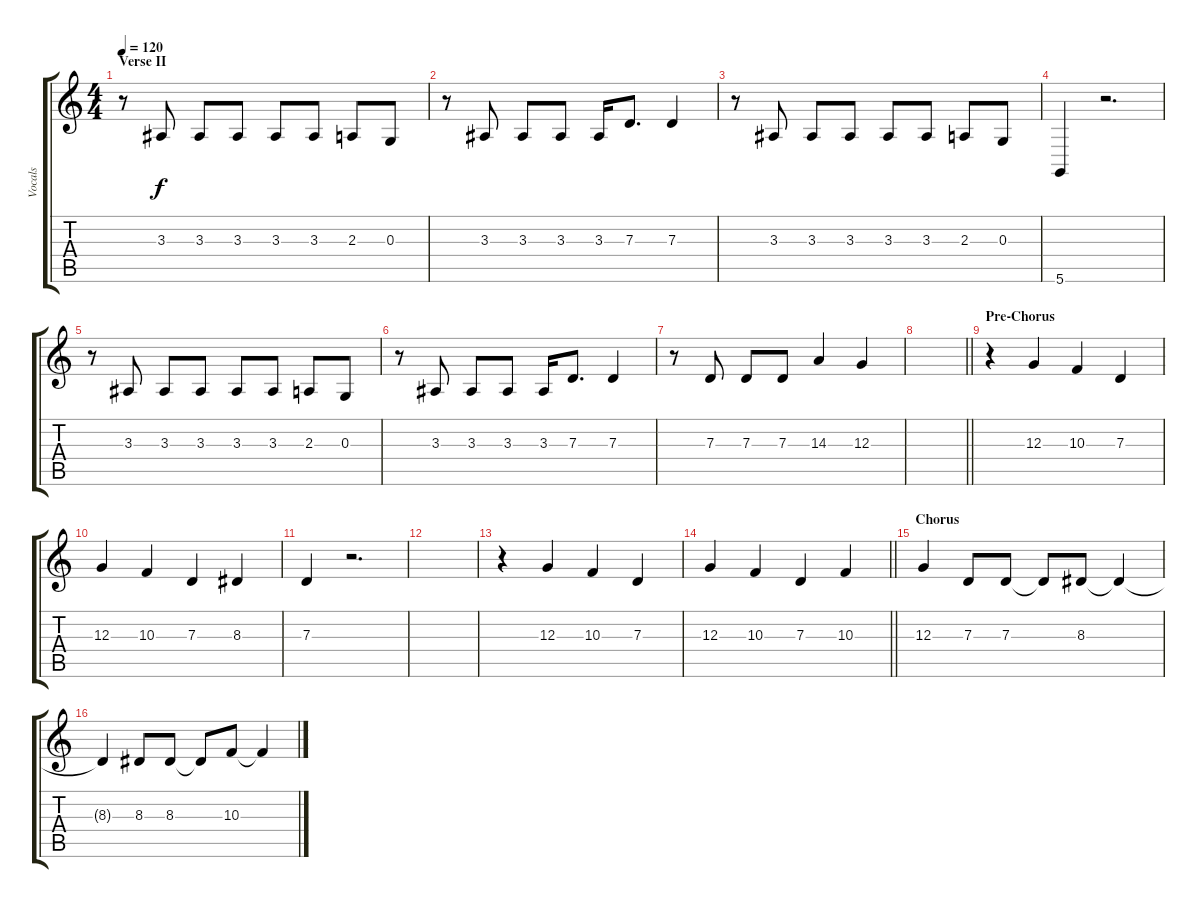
\track ("Vocals" "Vocals") {instrument lead6voice}
\staff {score tabs}
\tuning (E4 B3 G3 D3 A2 D2) {hide}
\ts (4 4)
\section ("" "Verse II")
\tempo 120
\clef g2
\ks c
r.8{dy f} 3.3.8 3.3.8 3.3.8 3.3.8 3.3.8 2.3.8 0.3.8 |
r.8 3.3.8 3.3.8 3.3.8 3.3.16 7.3.8{d} 7.3.4 |
r.8 3.3.8 3.3.8 3.3.8 3.3.8 3.3.8 2.3.8 0.3.8 |
5.6.4 r.2{d} |
r.8 3.3.8 3.3.8 3.3.8 3.3.8 3.3.8 2.3.8 0.3.8 |
r.8 3.3.8 3.3.8 3.3.8 3.3.16 7.3.8{d} 7.3.4 |
r.8 7.3.8 7.3.8 7.3.8 14.3.4 12.3.4 |
\barLineRight lightlight
|
\section ("" "Pre-Chorus")
r.4 12.3.4 10.3.4 7.3.4 |
12.3.4 10.3.4 7.3.4 8.3.4 |
7.3.4 r.2{d} |
|
r.4 12.3.4 10.3.4 7.3.4 |
\barLineRight lightlight
12.3.4 10.3.4 7.3.4 10.3.4 |
\section ("" "Chorus")
12.3.4 7.3.8 7.3.8 7.3{t}.8 8.3.8 8.3{t}.4 |
8.3{t}.4 8.3.8 8.3.8 8.3{t}.8 10.3.8 10.3{t}.4
